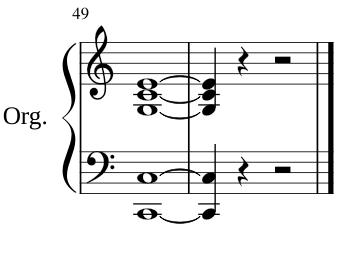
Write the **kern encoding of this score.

**kern	**kern
*part1	*part1
*staff2	*staff1
*I"Organ	*
*I'Org.	*
!!LO:PB:g=z
*clefF4	*clefG2
*k[]	*k[]
*M4/4	*M4/4
=49	=49
[1CC [1C	[1G [1c [1e
=50	=50
4CC/] 4C/]	4G/] 4c/] 4e/]
4r	4r
2r	2r
==	==
*-	*-
